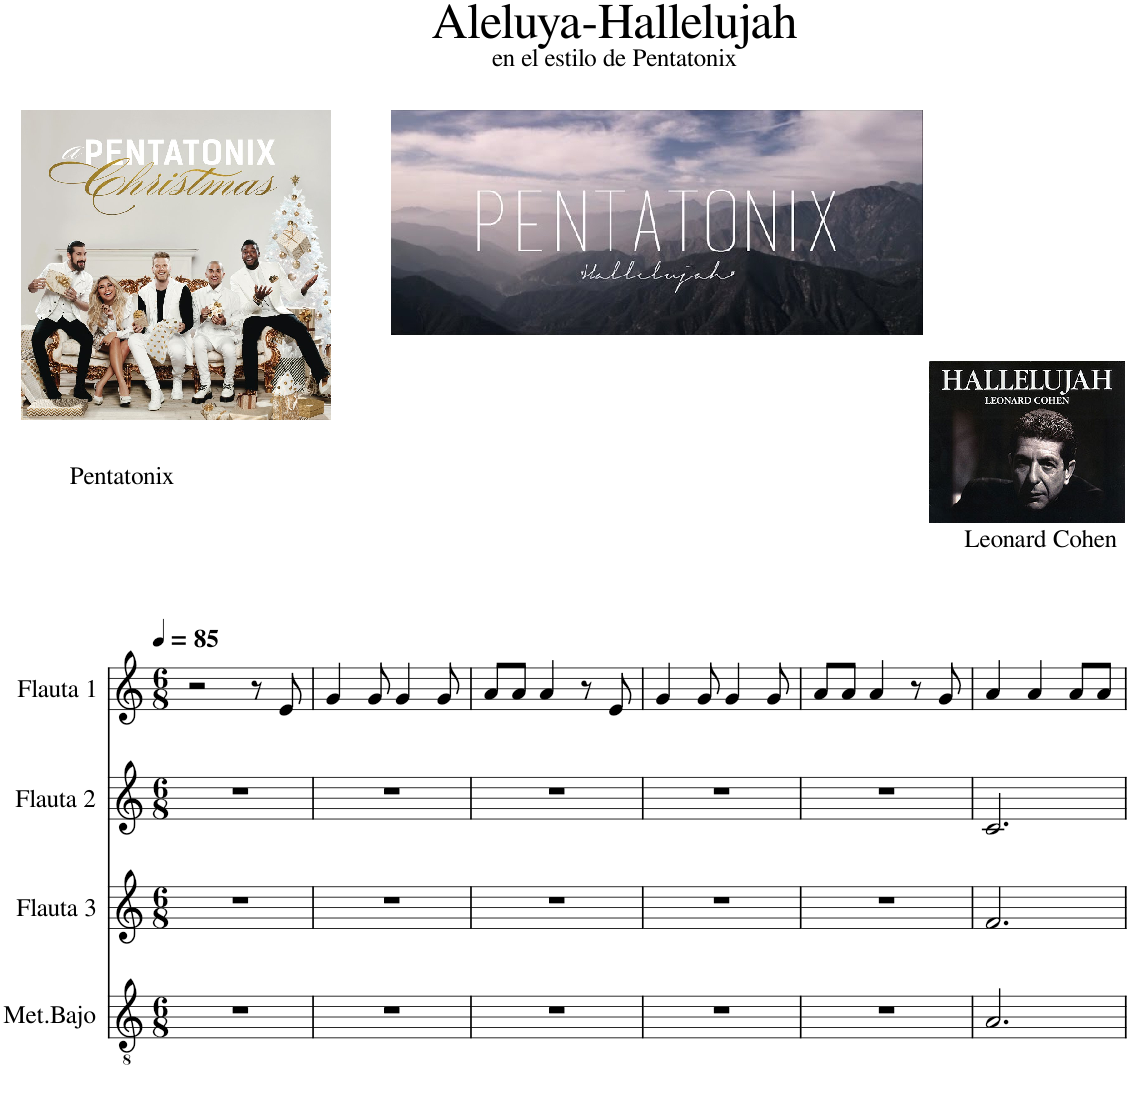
**kern	**kern	**kern	**kern
*part4	*part3	*part2	*part1
*staff4	*staff3	*staff2	*staff1
*I"Met.Bajo	*I"Flauta 3	*I"Flauta 2	*I"Flauta 1
*I'M.B	*I'Fl.3	*I'Fl.2	*I'Fl.1
*clefGv2	*clefG2	*clefG2	*clefG2
*k[]	*k[]	*k[]	*k[]
*M6/8	*M6/8	*M6/8	*M6/8
*MM85	*MM85	*MM85	*MM85
=1	=1	=1	=1
2.r	2.r	2.r	2r
.	.	.	8r
.	.	.	8e/
=2	=2	=2	=2
2.r	2.r	2.r	4g/
.	.	.	8g/
.	.	.	4g/
.	.	.	8g/
=3	=3	=3	=3
2.r	2.r	2.r	8a/L
.	.	.	8a/J
.	.	.	4a/
.	.	.	8r
.	.	.	8e/
=4	=4	=4	=4
2.r	2.r	2.r	4g/
.	.	.	8g/
.	.	.	4g/
.	.	.	8g/
=5	=5	=5	=5
2.r	2.r	2.r	8a/L
.	.	.	8a/J
.	.	.	4a/
.	.	.	8r
.	.	.	8g/
=6	=6	=6	=6
2.A/	2.f/	2.c/	4a/
.	.	.	4a/
.	.	.	8a/L
.	.	.	8a/J
=	=	=	=
*-	*-	*-	*-
